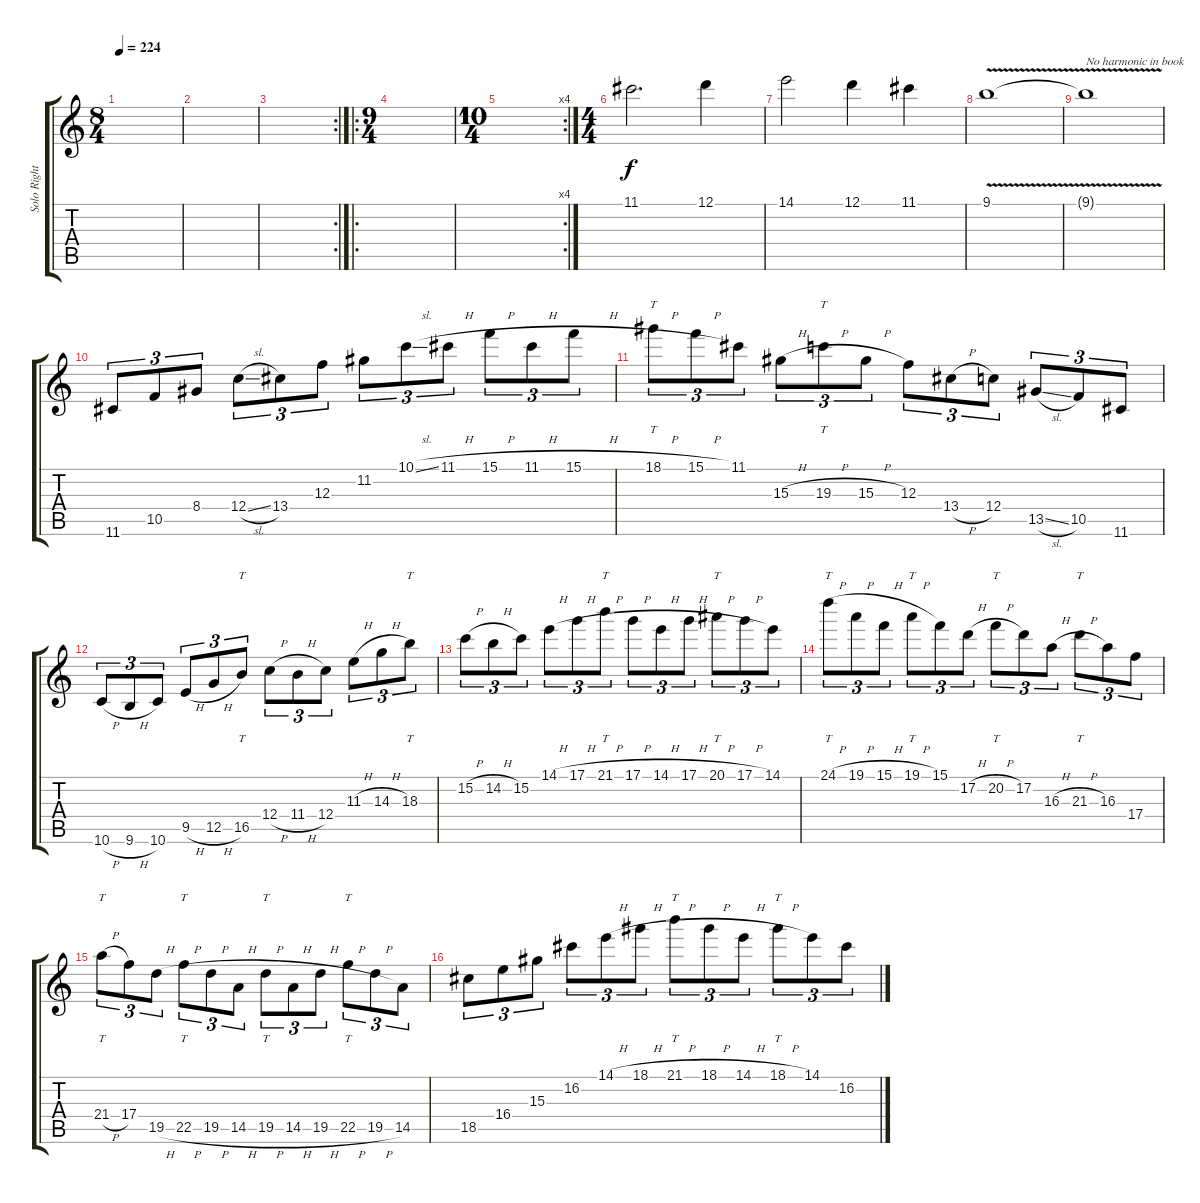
\track ("Solo Right" "Solo Right") {instrument distortionguitar}
\staff {score tabs}
\tuning (D4 A3 F3 C3 G2 D2) {hide}
\ts (8 4)
\tempo 224
\clef g2
\ks c
|
|
\rc 2
|
\ro
\ts (9 4)
|
\rc 4
\ts (10 4)
|
\ts (4 4)
11.1.2{d} 12.1.4 |
14.1.2 12.1.4 11.1.4 |
9.1{v}.1 |
9.1{t}.1{txt "No harmonic in book"} |
11.6.8{tu (3 2)} 10.5.8{tu (3 2)} 8.4.8{tu (3 2)} 12.4{sl}.8{tu (3 2)} 13.4.8{tu (3 2)} 12.3.8{tu (3 2)} 11.2.8{tu (3 2)} 10.1{sl}.8{tu (3 2)} 11.1{h}.8{tu (3 2)} 15.1{h}.8{tu (3 2)} 11.1{h}.8{tu (3 2)} 15.1{h}.8{tu (3 2)} |
18.1{h}.8{tt tu (3 2)} 15.1{h}.8{tu (3 2)} 11.1.8{tu (3 2)} 15.3{h}.8{tu (3 2)} 19.3{h}.8{tt tu (3 2)} 15.3{h}.8{tu (3 2)} 12.3.8{tu (3 2)} 13.4{h}.8{tu (3 2)} 12.4.8{tu (3 2)} 13.5{sl}.8{tu (3 2)} 10.5.8{tu (3 2)} 11.6.8{tu (3 2)} |
10.6{h}.8{tu (3 2)} 9.6{h}.8{tu (3 2)} 10.6.8{tu (3 2)} 9.5{h}.8{tu (3 2)} 12.5{h}.8{tu (3 2)} 16.5.8{tt tu (3 2)} 12.4{h}.8{tu (3 2)} 11.4{h}.8{tu (3 2)} 12.4.8{tu (3 2)} 11.3{h}.8{tu (3 2)} 14.3{h}.8{tu (3 2)} 18.3.8{tt tu (3 2)} |
15.2{h}.8{tu (3 2)} 14.2{h}.8{tu (3 2)} 15.2.8{tu (3 2)} 14.1{h}.8{tu (3 2)} 17.1{h}.8{tu (3 2)} 21.1{h}.8{tt tu (3 2)} 17.1{h}.8{tu (3 2)} 14.1{h}.8{tu (3 2)} 17.1{h}.8{tu (3 2)} 20.1{h}.8{tt tu (3 2)} 17.1{h}.8{tu (3 2)} 14.1.8{tu (3 2)} |
24.1{h}.8{tt tu (3 2)} 19.1{h}.8{tu (3 2)} 15.1{h}.8{tu (3 2)} 19.1{h}.8{tt tu (3 2)} 15.1.8{tu (3 2)} 17.2{h}.8{tu (3 2)} 20.2{h}.8{tt tu (3 2)} 17.2.8{tu (3 2)} 16.3{h}.8{tu (3 2)} 21.3{h}.8{tt tu (3 2)} 16.3.8{tu (3 2)} 17.4.8{tu (3 2)} |
21.4{h}.8{tt tu (3 2)} 17.4.8{tu (3 2)} 19.5{h}.8{tu (3 2)} 22.5{h}.8{tt tu (3 2)} 19.5{h}.8{tu (3 2)} 14.5{h}.8{tu (3 2)} 19.5{h}.8{tt tu (3 2)} 14.5{h}.8{tu (3 2)} 19.5{h}.8{tu (3 2)} 22.5{h}.8{tt tu (3 2)} 19.5{h}.8{tu (3 2)} 14.5.8{tu (3 2)} |
18.5.8{tu (3 2)} 16.4.8{tu (3 2)} 15.3.8{tu (3 2)} 16.2.8{tu (3 2)} 14.1{h}.8{tu (3 2)} 18.1{h}.8{tu (3 2)} 21.1{h}.8{tt tu (3 2)} 18.1{h}.8{tu (3 2)} 14.1{h}.8{tu (3 2)} 18.1{h}.8{tt tu (3 2)} 14.1.8{tu (3 2)} 16.2{h}.8{tu (3 2)}
